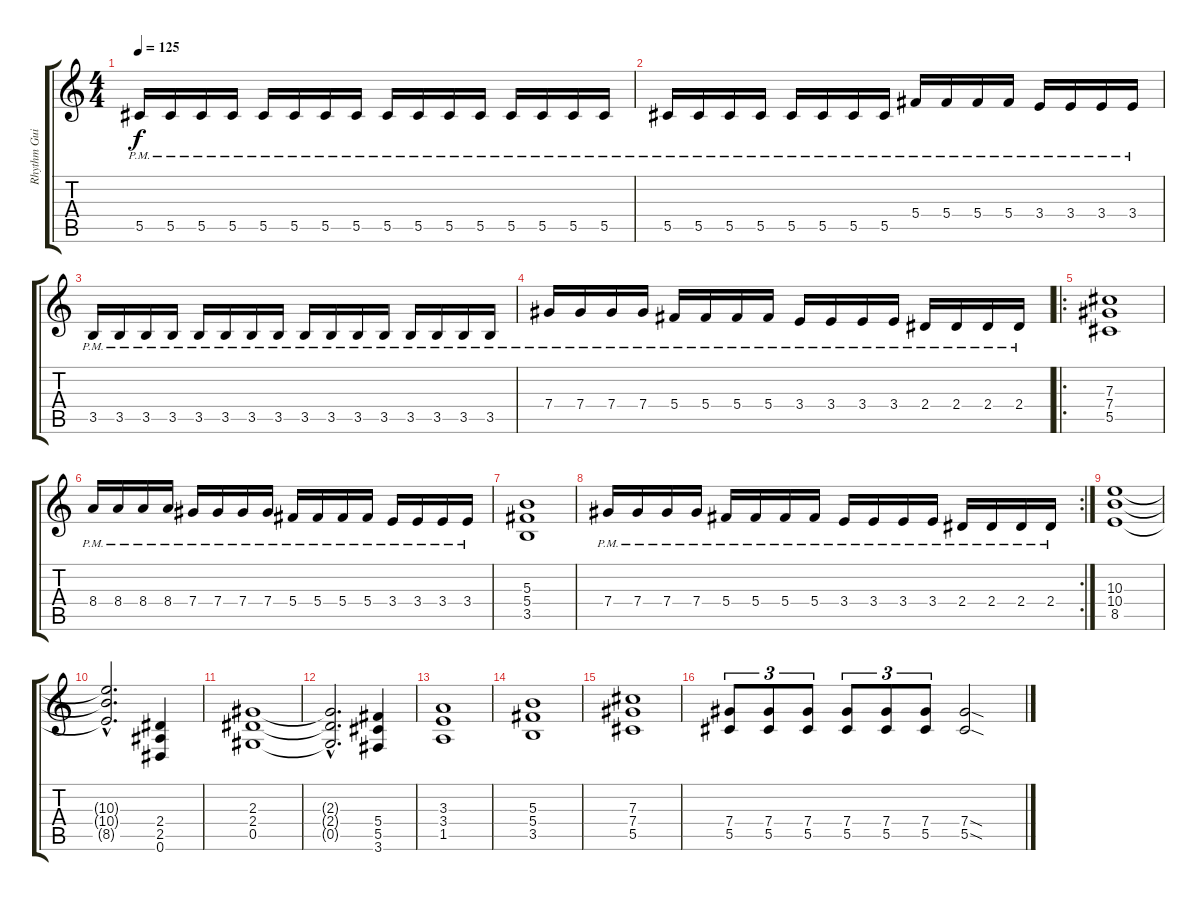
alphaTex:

\track ("Rhythm Guitar" "Rhythm Gui") {instrument distortionguitar}
\staff {score tabs}
\tuning (Eb4 Bb3 Gb3 Db3 Ab2 Eb2) {hide}
\ts (4 4)
\tempo 125
\clef g2
\ks c
5.5{pm}.16{dy f} 5.5{pm}.16 5.5{pm}.16 5.5{pm}.16 5.5{pm}.16 5.5{pm}.16 5.5{pm}.16 5.5{pm}.16 5.5{pm}.16 5.5{pm}.16 5.5{pm}.16 5.5{pm}.16 5.5{pm}.16 5.5{pm}.16 5.5{pm}.16 5.5{pm}.16 |
5.5{pm}.16 5.5{pm}.16 5.5{pm}.16 5.5{pm}.16 5.5{pm}.16 5.5{pm}.16 5.5{pm}.16 5.5{pm}.16 5.4{pm}.16 5.4{pm}.16 5.4{pm}.16 5.4{pm}.16 3.4{pm}.16 3.4{pm}.16 3.4{pm}.16 3.4{pm}.16 |
3.5{pm}.16 3.5{pm}.16 3.5{pm}.16 3.5{pm}.16 3.5{pm}.16 3.5{pm}.16 3.5{pm}.16 3.5{pm}.16 3.5{pm}.16 3.5{pm}.16 3.5{pm}.16 3.5{pm}.16 3.5{pm}.16 3.5{pm}.16 3.5{pm}.16 3.5{pm}.16 |
7.4{pm}.16 7.4{pm}.16 7.4{pm}.16 7.4{pm}.16 5.4{pm}.16 5.4{pm}.16 5.4{pm}.16 5.4{pm}.16 3.4{pm}.16 3.4{pm}.16 3.4{pm}.16 3.4{pm}.16 2.4{pm}.16 2.4{pm}.16 2.4{pm}.16 2.4{pm}.16 |
\ro
(7.3 7.4 5.5).1 |
8.4{pm}.16 8.4{pm}.16 8.4{pm}.16 8.4{pm}.16 7.4{pm}.16 7.4{pm}.16 7.4{pm}.16 7.4{pm}.16 5.4{pm}.16 5.4{pm}.16 5.4{pm}.16 5.4{pm}.16 3.4{pm}.16 3.4{pm}.16 3.4{pm}.16 3.4{pm}.16 |
(5.3 5.4 3.5).1 |
\rc 2
7.4{pm}.16 7.4{pm}.16 7.4{pm}.16 7.4{pm}.16 5.4{pm}.16 5.4{pm}.16 5.4{pm}.16 5.4{pm}.16 3.4{pm}.16 3.4{pm}.16 3.4{pm}.16 3.4{pm}.16 2.4{pm}.16 2.4{pm}.16 2.4{pm}.16 2.4{pm}.16 |
(10.3 10.4 8.5).1 |
(10.3{hac t} 10.4{hac t} 8.5{hac t}).2{d} (2.4 2.5 0.6).4 |
(2.3 2.4 0.5).1 |
(2.3{hac t} 2.4{hac t} 0.5{hac t}).2{d} (5.4 5.5 3.6).4 |
(3.3 3.4 1.5).1 |
(5.3 5.4 3.5).1 |
(7.3 7.4 5.5).1 |
(7.4 5.5).8{tu (3 2)} (7.4 5.5).8{tu (3 2)} (7.4 5.5).8{tu (3 2)} (7.4 5.5).8{tu (3 2)} (7.4 5.5).8{tu (3 2)} (7.4 5.5).8{tu (3 2)} (7.4{sod} 5.5{sod}).2
